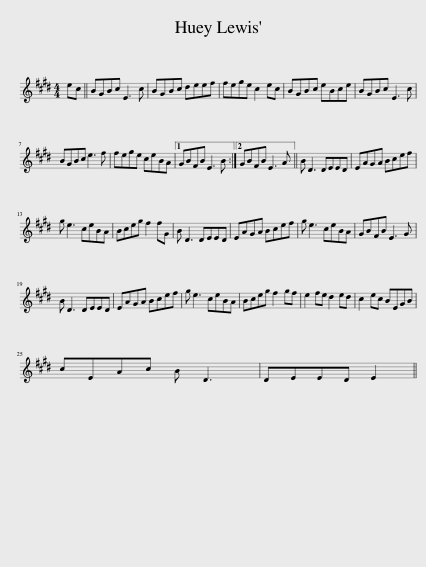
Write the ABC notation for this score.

X:1
L:1/8
M:4/4
I:linebreak $
K:E
V:1 treble
V:1
 ec || BGBc E3 c | BGBc deef | fege c2 ec | BGBc eBce | %5
 BGBc E3 c |$ BGBc e3 f | fege ceBA |1 GBFB E3 B :|2 GBFB E3 A || %10
 B D3 DEED | EAGA Bcef |$ g e3 ceBA | Bceg f2 fG | B D3 DEED | %15
 EAGA Bcef | g e3 ceBA | GBFB E3 G |$ B D3 DEED | EAGA Bcef | %20
 g e3 ceBA | Bceg f2 gf | e2 fe d2 ed | c2 ec BEGB |$ cEAc B D3 | %25
 DEED E2 || %26
